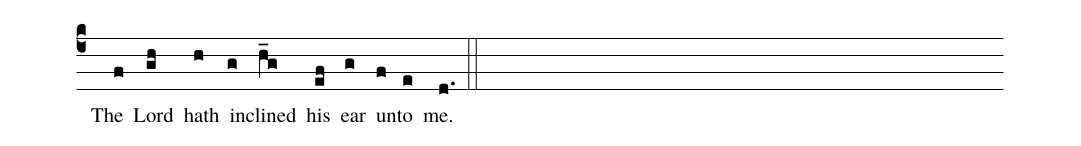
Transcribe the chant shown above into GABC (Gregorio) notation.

%%
(c4) () The(f) Lord(gh) hath(h) in(g)clined(h_g) his(ef) ear(g) un(f)to(e) me.(d.) (::)
